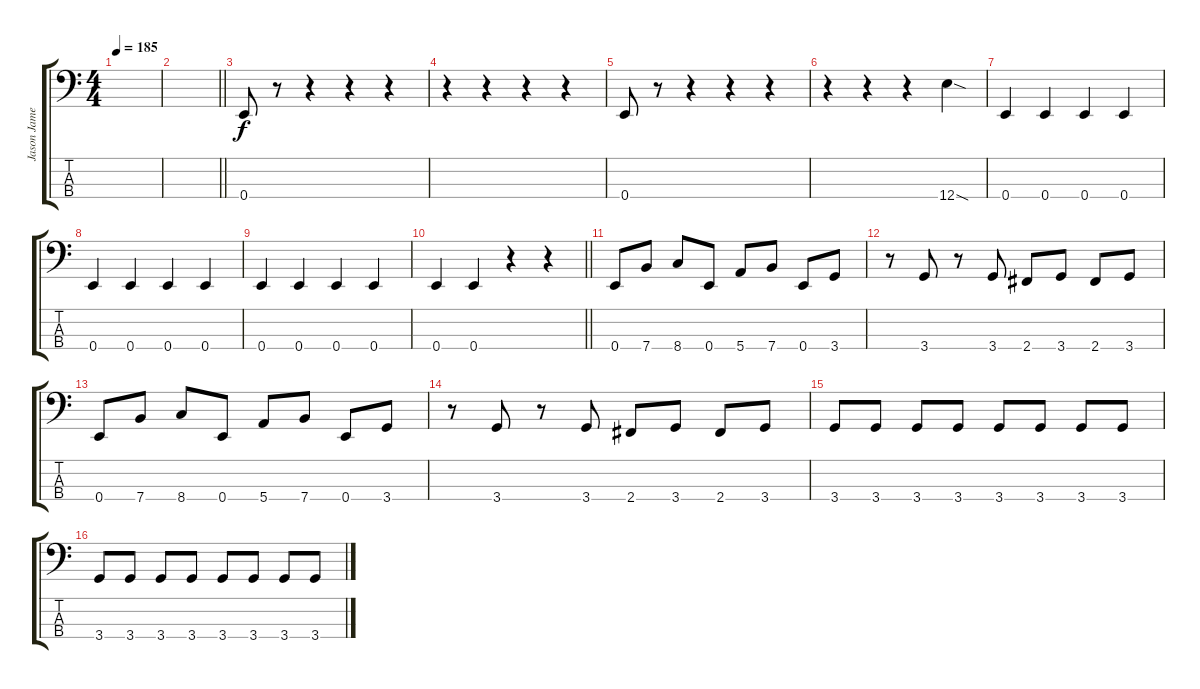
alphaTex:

\track ("Jason James" "Jason Jame") {instrument electricbasspick}
\staff {score tabs}
\tuning (G2 D2 A1 E1) {hide}
\ts (4 4)
\tempo 185
\clef f4
\ks c
|
\barLineRight lightlight
|
0.4.8 r.8 r.4 r.4 r.4 |
r.4 r.4 r.4 r.4 |
0.4.8 r.8 r.4 r.4 r.4 |
r.4 r.4 r.4 12.4{sod}.4 |
0.4.4 0.4.4 0.4.4 0.4.4 |
0.4.4 0.4.4 0.4.4 0.4.4 |
0.4.4 0.4.4 0.4.4 0.4.4 |
\barLineRight lightlight
0.4.4 0.4.4 r.4 r.4 |
0.4.8 7.4.8 8.4.8 0.4.8 5.4.8 7.4.8 0.4.8 3.4.8 |
r.8 3.4.8 r.8 3.4.8 2.4.8 3.4.8 2.4.8 3.4.8 |
0.4.8 7.4.8 8.4.8 0.4.8 5.4.8 7.4.8 0.4.8 3.4.8 |
r.8 3.4.8 r.8 3.4.8 2.4.8 3.4.8 2.4.8 3.4.8 |
3.4.8 3.4.8 3.4.8 3.4.8 3.4.8 3.4.8 3.4.8 3.4.8 |
3.4.8 3.4.8 3.4.8 3.4.8 3.4.8 3.4.8 3.4.8 3.4.8
